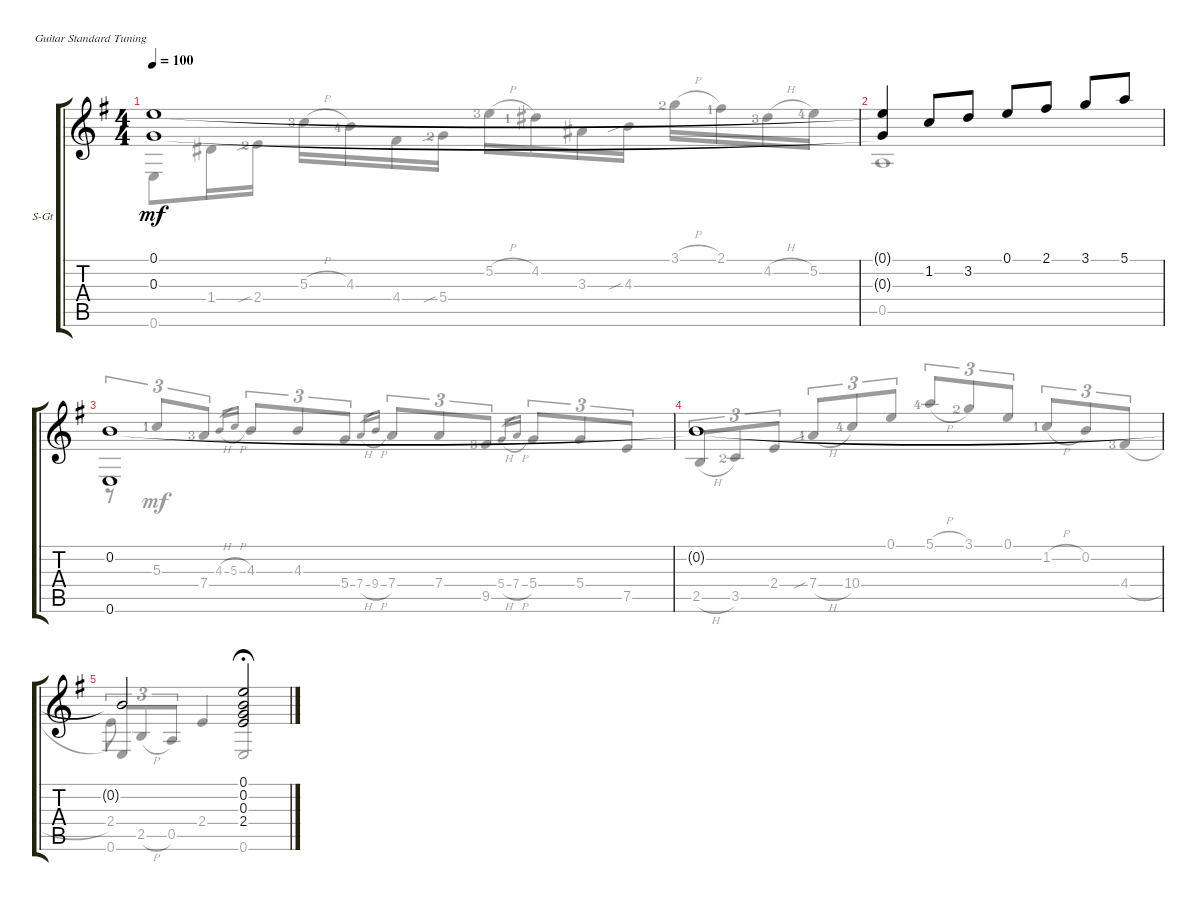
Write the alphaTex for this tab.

\defaultSystemsLayout 4
\bracketExtendMode groupsimilarinstruments
\firstSystemTrackNameOrientation horizontal
\otherSystemsTrackNameOrientation horizontal
\track ("Steel Guitar" "S-Gt") {instrument acousticguitarsteel}
\staff {score tabs}
\tuning (E4 B3 G3 D3 A2 E2)
\voice
\ts (4 4)
\tempo 100
\clef g2
\ks g
(0.1 0.3).1{dy mf} |
(0.1{t} 0.3{t}).4 1.2.8 3.2.8 0.1.8 2.1.8 3.1.8 5.1.8 |
(0.6 0.2).1 |
0.2{t}.1 |
0.2{t}.2 (0.1 0.2 0.3 2.4).2{fermata (medium 0.46)}
\voice
\clef g2
\ottava regular
\simile none
\ks g
0.6.8{dy mf} 1.4.16 2.4{sib lf 3}.16 5.3{h lf 4}.16 4.3{lf 5}.16 4.4.16 5.4{sib lf 3}.16 5.2{h lf 4}.16 4.2{lf 2}.16 3.3.16 4.3{sib}.16 3.1{h lf 3}.16 2.1{lf 2}.16 4.2{h lf 4}.16 5.2{lf 5}.16 |
0.5.1 |
|
|
0.6.8{tu (3 2) beam invert} 2.5{h}.8{tu (3 2)} 0.5.8{tu (3 2)} 2.4.4{fermata (medium 0.46) beam invert} 0.6.2{fermata (medium 0.46) beam invert}
\voice
\clef g2
\ottava regular
\simile none
\ks g
|
|
r.8{tu (3 2) beam invert} 5.3{lf 2}.8{tu (3 2) beam invert} 7.4{lf 4}.8{tu (3 2)} 4.3{h}.16{tu (3 2) gr beam invert} 5.3{h}.16{tu (3 2) gr beam invert} 4.3.8{tu (3 2) beam invert} 4.3.8{tu (3 2)} 5.4.8{tu (3 2)} 7.4{h}.16{tu (3 2) gr beam invert} 9.4{h}.16{tu (3 2) gr beam invert} 7.4.8{tu (3 2) beam invert} 7.4.8{tu (3 2)} 9.5{lf 4}.8{tu (3 2)} 5.4{h}.16{tu (3 2) gr beam invert} 7.4{h}.16{tu (3 2) gr beam invert} 5.4.8{tu (3 2) beam invert} 5.4.8{tu (3 2)} 7.5.8{tu (3 2)} |
2.5{h}.8{tu (3 2) beam invert} 3.5{lf 3}.8{tu (3 2)} 2.4.8{tu (3 2)} 7.4{sib h lf 2}.8{tu (3 2) beam invert} 10.4{lf 5}.8{tu (3 2)} 0.1.8{tu (3 2)} 5.1{h lf 5}.8{tu (3 2) beam invert} 3.1{lf 3}.8{tu (3 2)} 0.1.8{tu (3 2)} 1.2{h lf 2}.8{tu (3 2) beam invert} 0.2.8{tu (3 2)} 4.4{h lf 4}.8{tu (3 2)} |
2.4.8
